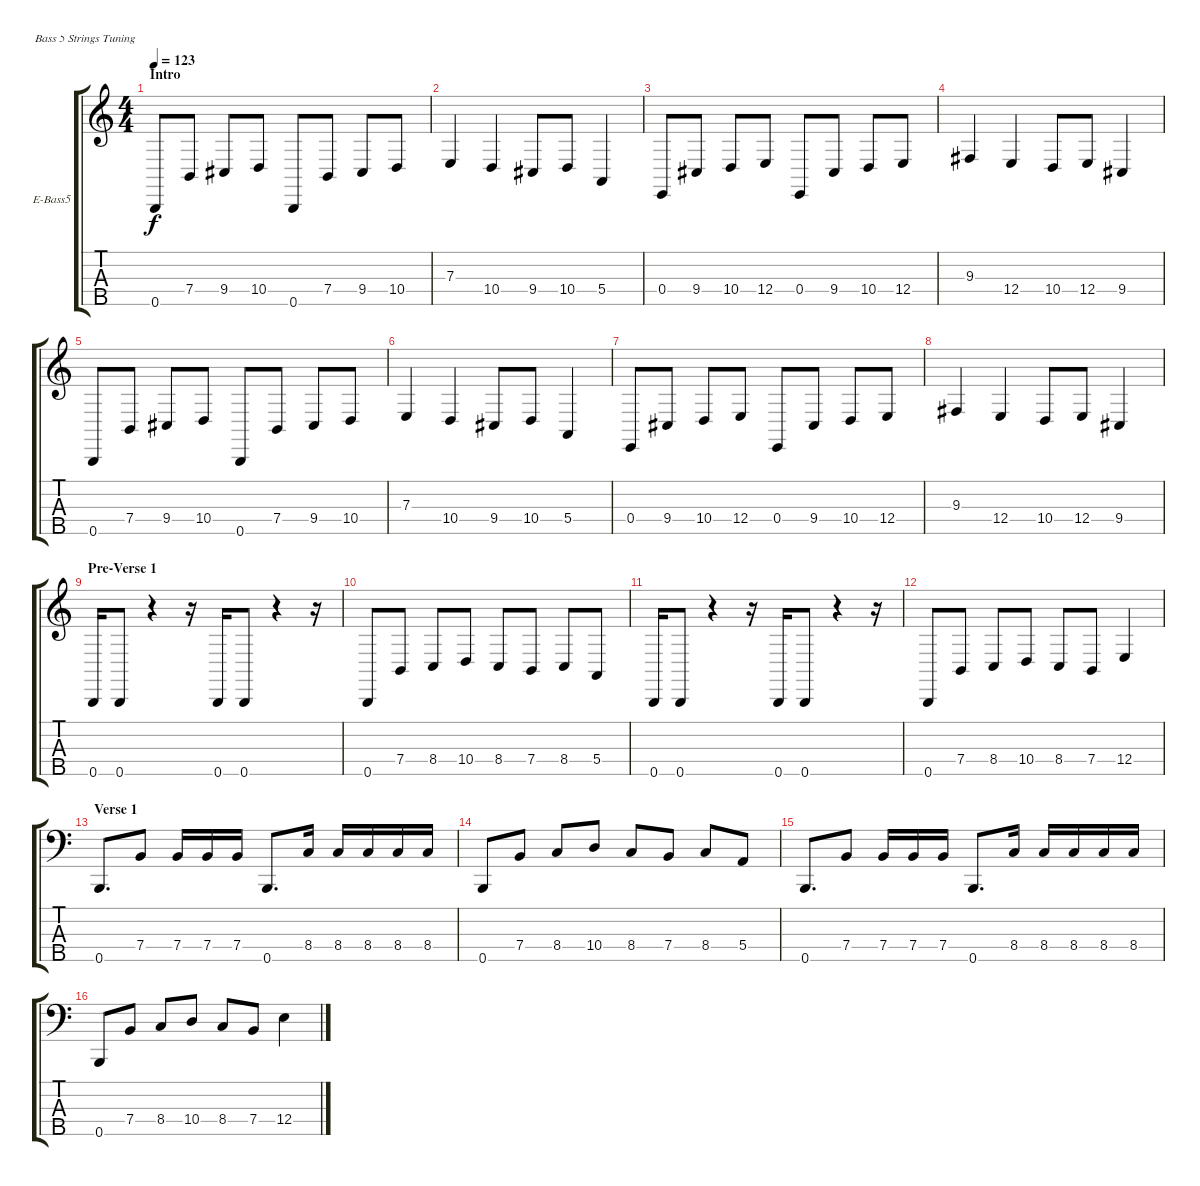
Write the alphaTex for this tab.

\defaultSystemsLayout 4
\bracketExtendMode groupsimilarinstruments
\firstSystemTrackNameOrientation horizontal
\otherSystemsTrackNameOrientation horizontal
\track ("Bass" "E-Bass5") {instrument electricbassfinger}
\staff {score tabs}
\tuning (G2 D2 A1 E1 B0)
\ts (4 4)
\section ("" "Intro")
\tempo 123
\clef g2
\scale
0.485477
\ks c
0.5.8{dy f instrument electricbassfinger} 7.4.8 9.4.8 10.4.8 0.5.8 7.4.8 9.4.8 10.4.8 |
\scale
0.257261 7.3.4 10.4.4 9.4.8 10.4.8 5.4.4 |
\scale
0.257261 0.4.8 9.4.8 10.4.8 12.4.8 0.4.8 9.4.8 10.4.8 12.4.8 |
\scale
0.333333 9.3.4 12.4.4 10.4.8 12.4.8 9.4.4 |
\scale
0.333333 0.5.8 7.4.8 9.4.8 10.4.8 0.5.8 7.4.8 9.4.8 10.4.8 |
\scale
0.333333 7.3.4 10.4.4 9.4.8 10.4.8 5.4.4 |
\scale
0.333333 0.4.8 9.4.8 10.4.8 12.4.8 0.4.8 9.4.8 10.4.8 12.4.8 |
\scale
0.333333 9.3.4 12.4.4 10.4.8 12.4.8 9.4.4 |
\section ("" "Pre-Verse 1")
\scale
0.333333 0.5.16 0.5.8 r.4 r.16 0.5.16 0.5.8 r.4 r.16 |
\scale
0.333333 0.5.8 7.4.8 8.4.8 10.4.8 8.4.8 7.4.8 8.4.8 5.4.8 |
\scale
0.333333 0.5.16 0.5.8 r.4 r.16 0.5.16 0.5.8 r.4 r.16 |
\scale
0.333333 0.5.8 7.4.8 8.4.8 10.4.8 8.4.8 7.4.8 12.4.4 |
\section ("" "Verse 1")
\clef f4
\scale
0.333333 0.5.8{d} 7.4.8 7.4.16 7.4.16 7.4.16 0.5.8{d} 8.4.16 8.4.16 8.4.16 8.4.16 8.4.16 |
\scale
0.333333 0.5.8 7.4.8 8.4.8 10.4.8 8.4.8 7.4.8 8.4.8 5.4.8 |
\scale
0.333333 0.5.8{d} 7.4.8 7.4.16 7.4.16 7.4.16 0.5.8{d} 8.4.16 8.4.16 8.4.16 8.4.16 8.4.16 |
\scale
0.333333 0.5.8 7.4.8 8.4.8 10.4.8 8.4.8 7.4.8 12.4.4
